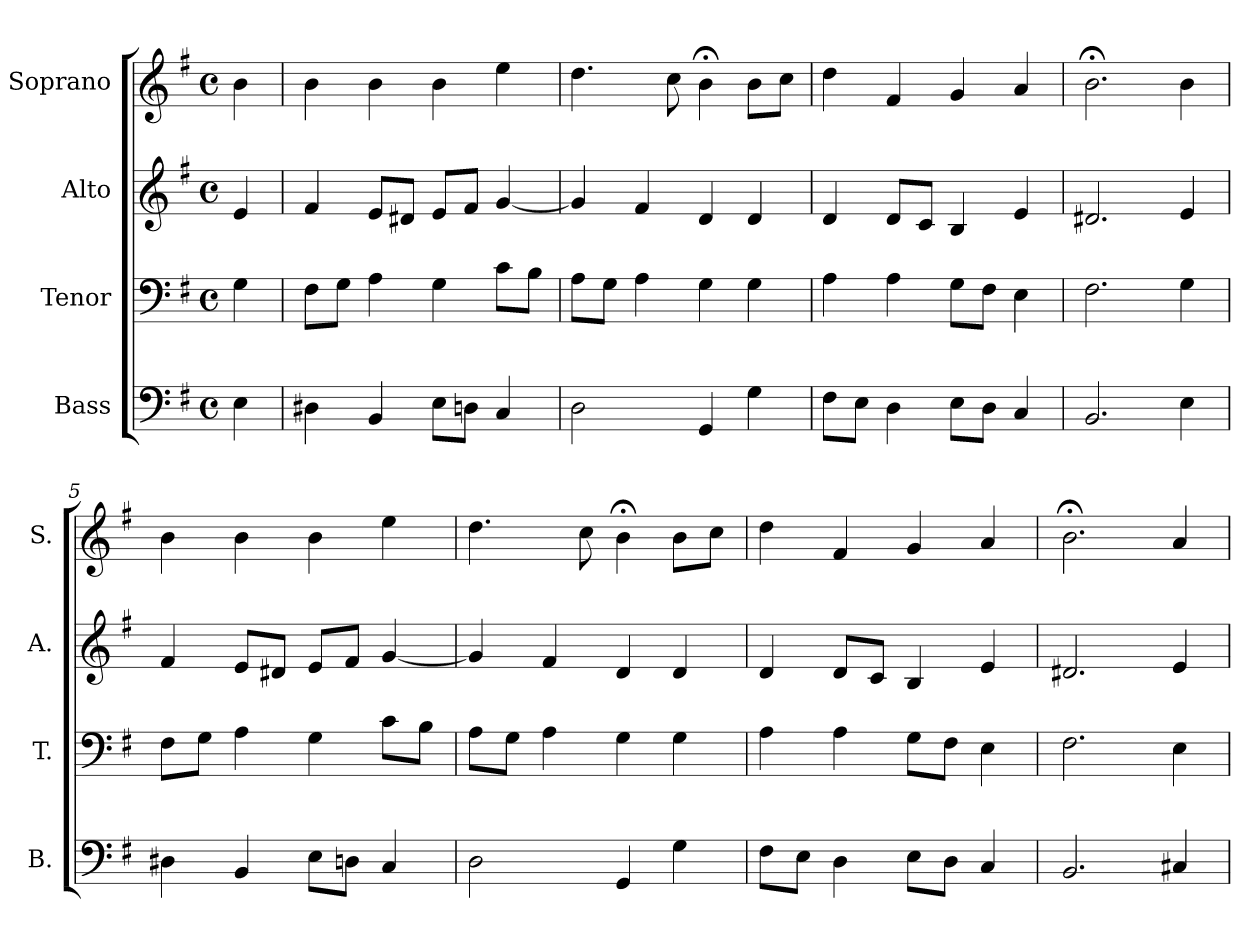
**kern	**kern	**kern	**kern
*part4	*part3	*part2	*part1
*staff4	*staff3	*staff2	*staff1
*I"Bass	*I"Tenor	*I"Alto	*I"Soprano
*I'B.	*I'T.	*I'A.	*I'S.
*clefF4	*clefF4	*clefG2	*clefG2
*k[f#]	*k[f#]	*k[f#]	*k[f#]
*e:	*e:	*e:	*e:
*M4/4	*M4/4	*M4/4	*M4/4
*met(c)	*met(c)	*met(c)	*met(c)
=	=	=	=
4E\	4G\	4e/	4b\
=1	=1	=1	=1
4D#X\	8F#\L	4f#/	4b\
.	8G\J	.	.
4BB/	4A\	8e/L	4b\
.	.	8d#X/J	.
8E\L	4G\	8e/L	4b\
8Dn\J	.	8f#/J	.
4C/	8c\L	[4g/	4ee\
.	8B\J	.	.
=2	=2	=2	=2
2D\	8A\L	4g/]	4.dd\
.	8G\J	.	.
.	4A\	4f#/	.
.	.	.	8cc\
4GG/	4G\	4d/	4b;<\
4G\	4G\	4d/	8b\L
.	.	.	8cc\J
=3	=3	=3	=3
8F#\L	4A\	4d/	4dd\
8E\J	.	.	.
4D\	4A\	8d/L	4f#/
.	.	8c/J	.
8E\L	8G\L	4B/	4g/
8D\J	8F#\J	.	.
4C/	4E\	4e/	4a/
=4	=4	=4	=4
2.BB/	2.F#\	2.d#X/	2.b;<\
4E\	4G\	4e/	4b\
!!LO:LB:g=z
=5	=5	=5	=5
4D#X\	8F#\L	4f#/	4b\
.	8G\J	.	.
4BB/	4A\	8e/L	4b\
.	.	8d#X/J	.
8E\L	4G\	8e/L	4b\
8Dn\J	.	8f#/J	.
4C/	8c\L	[4g/	4ee\
.	8B\J	.	.
=6	=6	=6	=6
2D\	8A\L	4g/]	4.dd\
.	8G\J	.	.
.	4A\	4f#/	.
.	.	.	8cc\
4GG/	4G\	4d/	4b;<\
4G\	4G\	4d/	8b\L
.	.	.	8cc\J
=7	=7	=7	=7
8F#\L	4A\	4d/	4dd\
8E\J	.	.	.
4D\	4A\	8d/L	4f#/
.	.	8c/J	.
8E\L	8G\L	4B/	4g/
8D\J	8F#\J	.	.
4C/	4E\	4e/	4a/
=8	=8	=8	=8
2.BB/	2.F#\	2.d#X/	2.b;<\
4C#X/	4E\	4e/	4a/
=	=	=	=
*-	*-	*-	*-
